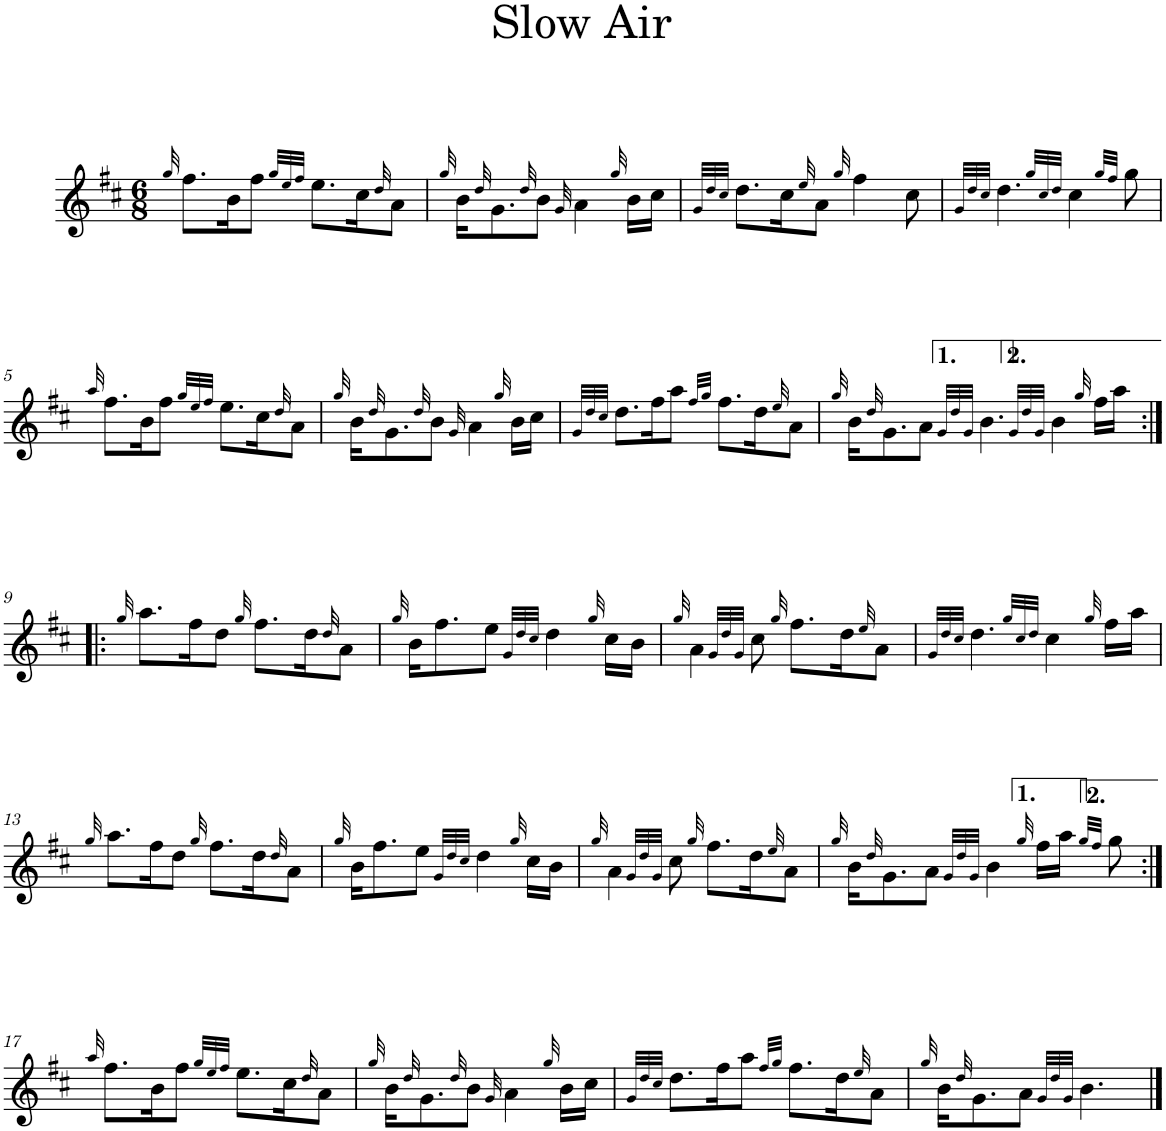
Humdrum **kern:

**kern
*part1
*staff1
*I"Oboe
*I'Ob.
*clefG2
*k[f#c#]
*M6/8
=1
32qgg/
8.ff#\L
16b\K
8ff#\J
32qgg/LLL
32qee/
32qff#/JJJ
8.ee\L
16cc#\K
32qdd/
8a\J
=2
32qgg/
16b\KL
32qdd/
8.g\
32qdd/
8b\J
32qg/
4a\
32qgg/
16b\LL
16cc#\JJ
=3
32qg/LLL
32qdd/
32qcc#/JJJ
8.dd\L
16cc#\K
32qee/
8a\J
32qgg/
4ff#\
8cc#\
=4
32qg/LLL
32qdd/
32qcc#/JJJ
4.dd\
32qgg/LLL
32qcc#/
32qdd/JJJ
4cc#\
32qgg/LLL
32qff#/JJJ
8gg\
!!LO:LB:g=z
=5
32qaa/
8.ff#\L
16b\K
8ff#\J
32qgg/LLL
32qee/
32qff#/JJJ
8.ee\L
16cc#\K
32qdd/
8a\J
=6
32qgg/
16b\KL
32qdd/
8.g\
32qdd/
8b\J
32qg/
4a\
32qgg/
16b\LL
16cc#\JJ
=7
32qg/LLL
32qdd/
32qcc#/JJJ
8.dd\L
16ff#\K
8aa\J
32qff#/LLL
32qgg/JJJ
8.ff#\L
16dd\K
32qee/
8a\J
=8
32qgg/
16b\KL
32qdd/
8.g\
8a\J
32qg/LLL
32qdd/
32qg/JJJ
4.b\
32qg/LLL
32qdd/
32qg/JJJ
4b\
32qgg/
16ff#\LL
16aa\JJ
!!LO:LB:g=z
=9:|!|:
32qgg/
8.aa\L
16ff#\K
8dd\J
32qgg/
8.ff#\L
16dd\K
32qdd/
8a\J
=10
32qgg/
16b\KL
8.ff#\
8ee\J
32qg/LLL
32qdd/
32qcc#/JJJ
4dd\
32qgg/
16cc#\LL
16b\JJ
=11
32qgg/
4a\
32qg/LLL
32qdd/
32qg/JJJ
8cc#\
32qgg/
8.ff#\L
16dd\K
32qee/
8a\J
=12
32qg/LLL
32qdd/
32qcc#/JJJ
4.dd\
32qgg/LLL
32qcc#/
32qdd/JJJ
4cc#\
32qgg/
16ff#\LL
16aa\JJ
!!LO:LB:g=z
=13
32qgg/
8.aa\L
16ff#\K
8dd\J
32qgg/
8.ff#\L
16dd\K
32qdd/
8a\J
=14
32qgg/
16b\KL
8.ff#\
8ee\J
32qg/LLL
32qdd/
32qcc#/JJJ
4dd\
32qgg/
16cc#\LL
16b\JJ
=15
32qgg/
4a\
32qg/LLL
32qdd/
32qg/JJJ
8cc#\
32qgg/
8.ff#\L
16dd\K
32qee/
8a\J
=16
32qgg/
16b\KL
32qdd/
8.g\
8a\J
32qg/LLL
32qdd/
32qg/JJJ
4b\
32qgg/
16ff#\LL
16aa\JJ
32qgg/LLL
32qff#/JJJ
8gg\
!!LO:LB:g=z
=17:|!
32qaa/
8.ff#\L
16b\K
8ff#\J
32qgg/LLL
32qee/
32qff#/JJJ
8.ee\L
16cc#\K
32qdd/
8a\J
=18
32qgg/
16b\KL
32qdd/
8.g\
32qdd/
8b\J
32qg/
4a\
32qgg/
16b\LL
16cc#\JJ
=19
32qg/LLL
32qdd/
32qcc#/JJJ
8.dd\L
16ff#\K
8aa\J
32qff#/LLL
32qgg/JJJ
8.ff#\L
16dd\K
32qee/
8a\J
=20
32qgg/
16b\KL
32qdd/
8.g\
8a\J
32qg/LLL
32qdd/
32qg/JJJ
4.b\
==
*-
